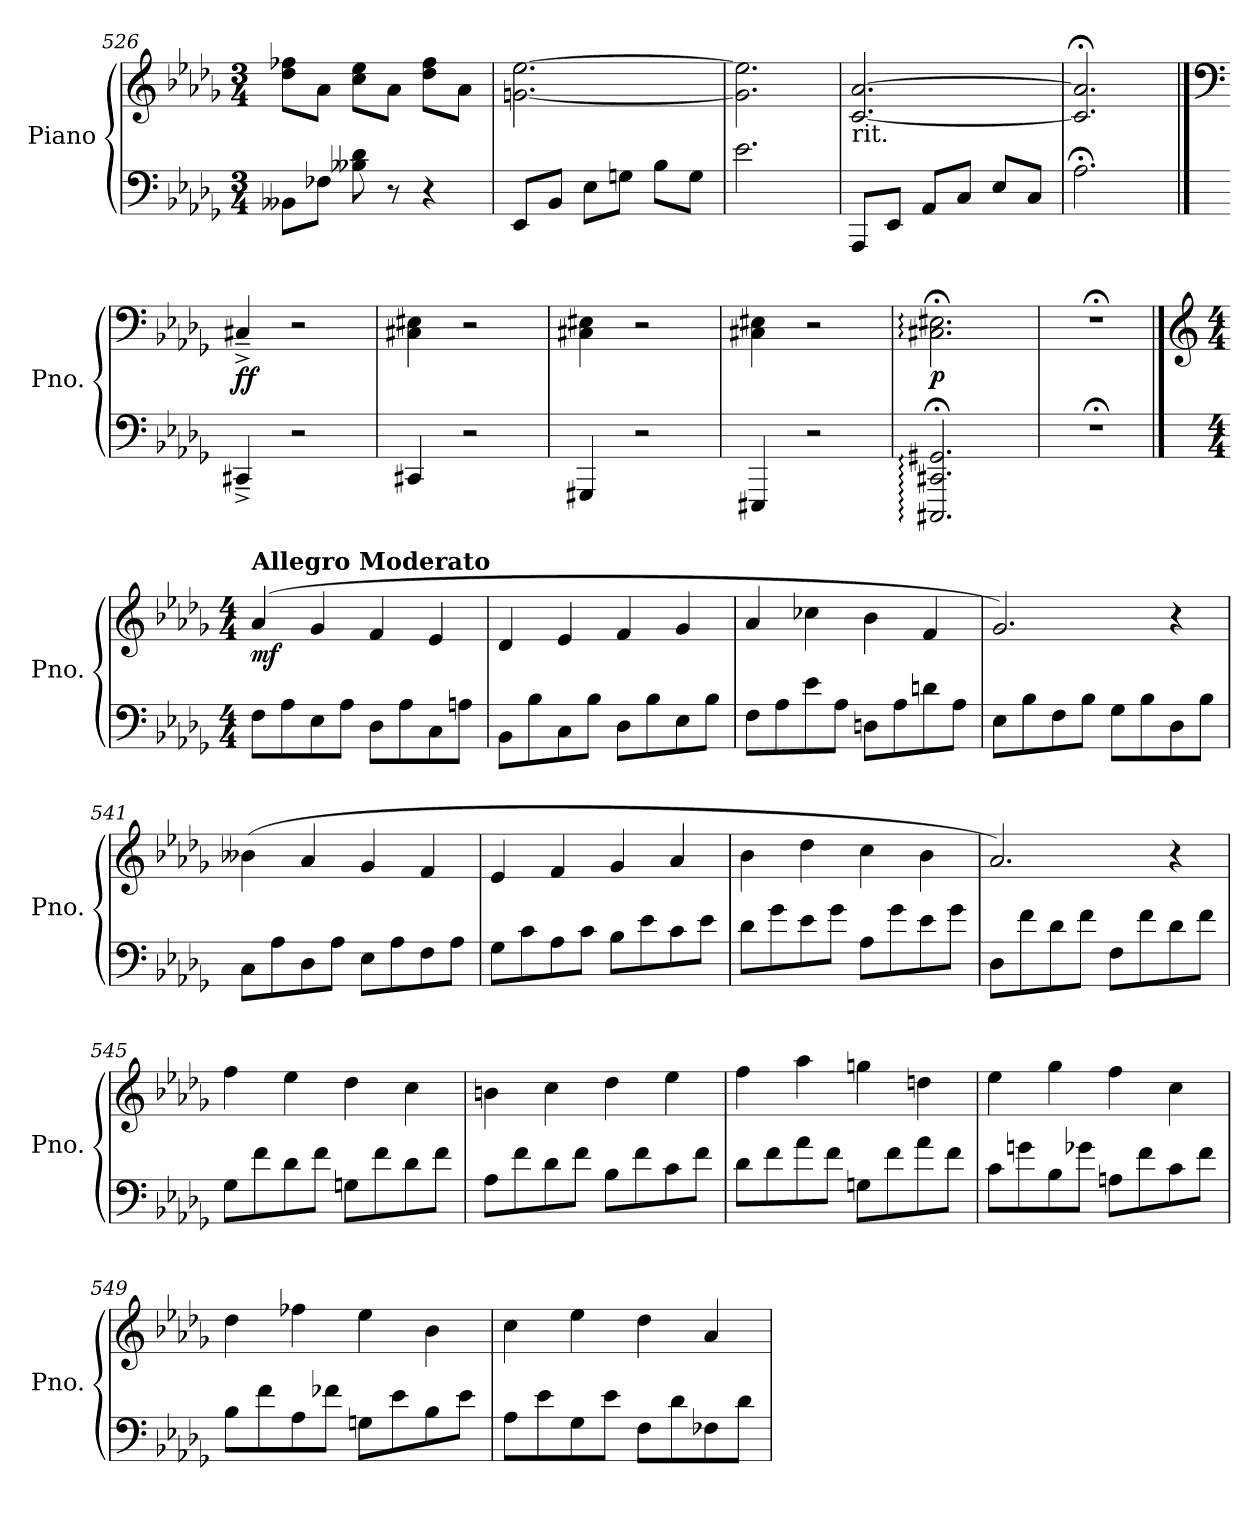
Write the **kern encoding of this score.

**kern	**kern	**dynam
*part1	*part1	*part1
*staff2	*staff1	*staff1/2
*I"Piano	*	*
*I'Pno.	*	*
*clefF4	*clefG2	*
*k[b-e-a-d-g-]	*k[b-e-a-d-g-]	*
*M3/4	*M3/4	*
=526	=526	=526
8BB--X\L	8dd-\ 8ff-X\L	.
8F-X\J	8a-\J	.
8B--X\ 8d-\	8cc\ 8ee-\L	.
8r	8a-\J	.
4r	8dd-\ 8ff-\L	.
.	8a-\J	.
=527	=527	=527
8EE-/L	[2.gn\ [2.ee-\	.
8BB-/J	.	.
8E-\L	.	.
8Gn\J	.	.
8B-\L	.	.
8G\J	.	.
=528	=528	=528
2.e-\	2.g\] 2.ee-\]	.
=529	=529	=529
*	*MM180	*
!	!LO:TX:b:t=rit.	!
8AAA-/L	[2.c/ [2.a-/	.
8EE-/J	.	.
8AA-/L	.	.
8C/J	.	.
8E-/L	.	.
8C/J	.	.
=530	=530	=530
2.A-;<\	2.c/];< 2.a-/];<	.
==531	==531	==531
*	*clefF4	*
*	*MM270	*
!	!	!LO:DY:b
4CC#X^~/	4C#X^~/	ff
2r	2r	.
!!LO:LB:g=z
=532	=532	=532
4CC#X/	4C#X\ 4E#X\	.
2r	2r	.
=533	=533	=533
4GGG#X/	4C#X\ 4E#X\	.
2r	2r	.
=534	=534	=534
4EEE#X/	4C#X\ 4E#X\	.
2r	2r	.
=535	=535	=535
!	!	!LO:DY:b
2.CCC#X/;<: 2.CC#X/;<: 2.GG#X/;<:	2.C#X\;<: 2.E#X\;<:	p
=536	=536	=536
2.r;<	2.r;<	.
!!LO:LB:g=z
==537	==537	==537
*	*clefG2	*
*M4/4	*M4/4	*
*	*MM170	*
!	!LO:TX:a:B:t=Allegro Moderato	!
!	!	!LO:DY:b
8F\L	(4a-/	mf
8A-\	.	.
8E-\	4g-/	.
8A-\J	.	.
8D-\L	4f/	.
8A-\	.	.
8C\	4e-/	.
8An\J	.	.
=538	=538	=538
8BB-\L	4d-/	.
8B-\	.	.
8C\	4e-/	.
8B-\J	.	.
8D-\L	4f/	.
8B-\	.	.
8E-\	4g-/	.
8B-\J	.	.
=539	=539	=539
8F\L	4a-/	.
8A-\	.	.
8e-\	4cc-X\	.
8A-\J	.	.
8Dn\L	4b-\	.
8A-\	.	.
8dn\	4f/	.
8A-\J	.	.
=540	=540	=540
8E-\L	2.g-/)	.
8B-\	.	.
8F\	.	.
8B-\J	.	.
8G-\L	.	.
8B-\	.	.
8D-\	4r	.
8B-\J	.	.
!!LO:LB:g=z
=541	=541	=541
8C\L	(4b--X\	.
8A-\	.	.
8D-\	4a-/	.
8A-\J	.	.
8E-\L	4g-/	.
8A-\	.	.
8F\	4f/	.
8A-\J	.	.
=542	=542	=542
8G-\L	4e-/	.
8c\	.	.
8A-\	4f/	.
8c\J	.	.
8B-\L	4g-/	.
8e-\	.	.
8c\	4a-/	.
8e-\J	.	.
=543	=543	=543
8d-\L	4b-\	.
8g-\	.	.
8e-\	4dd-\	.
8g-\J	.	.
8A-\L	4cc\	.
8g-\	.	.
8e-\	4b-\	.
8g-\J	.	.
=544	=544	=544
8D-\L	2.a-/)	.
8f\	.	.
8d-\	.	.
8f\J	.	.
8F\L	.	.
8f\	.	.
8d-\	4r	.
8f\J	.	.
!!LO:PB:g=z
=545	=545	=545
8G-\L	4ff\	.
8f\	.	.
8d-\	4ee-\	.
8f\J	.	.
8Gn\L	4dd-\	.
8f\	.	.
8d-\	4cc\	.
8f\J	.	.
=546	=546	=546
8A-\L	4bn\	.
8f\	.	.
8d-\	4cc\	.
8f\J	.	.
8B-\L	4dd-\	.
8f\	.	.
8c\	4ee-\	.
8f\J	.	.
=547	=547	=547
8d-\L	4ff\	.
8f\	.	.
8a-\	4aa-\	.
8f\J	.	.
8Gn\L	4ggn\	.
8f\	.	.
8a-\	4ddn\	.
8f\J	.	.
=548	=548	=548
8c\L	4ee-\	.
8gn\	.	.
8B-\	4gg-\	.
8g-X\J	.	.
8An\L	4ff\	.
8f\	.	.
8c\	4cc\	.
8f\J	.	.
!!LO:LB:g=z
=549	=549	=549
8B-\L	4dd-\	.
8f\	.	.
8A-\	4ff-X\	.
8f-X\J	.	.
8Gn\L	4ee-\	.
8e-\	.	.
8B-\	4b-\	.
8e-\J	.	.
=550	=550	=550
8A-\L	4cc\	.
8e-\	.	.
8G-\	4ee-\	.
8e-\J	.	.
8F\L	4dd-\	.
8d-\	.	.
8F-X\	4a-/	.
8d-\J	.	.
=	=	=
*-	*-	*-
